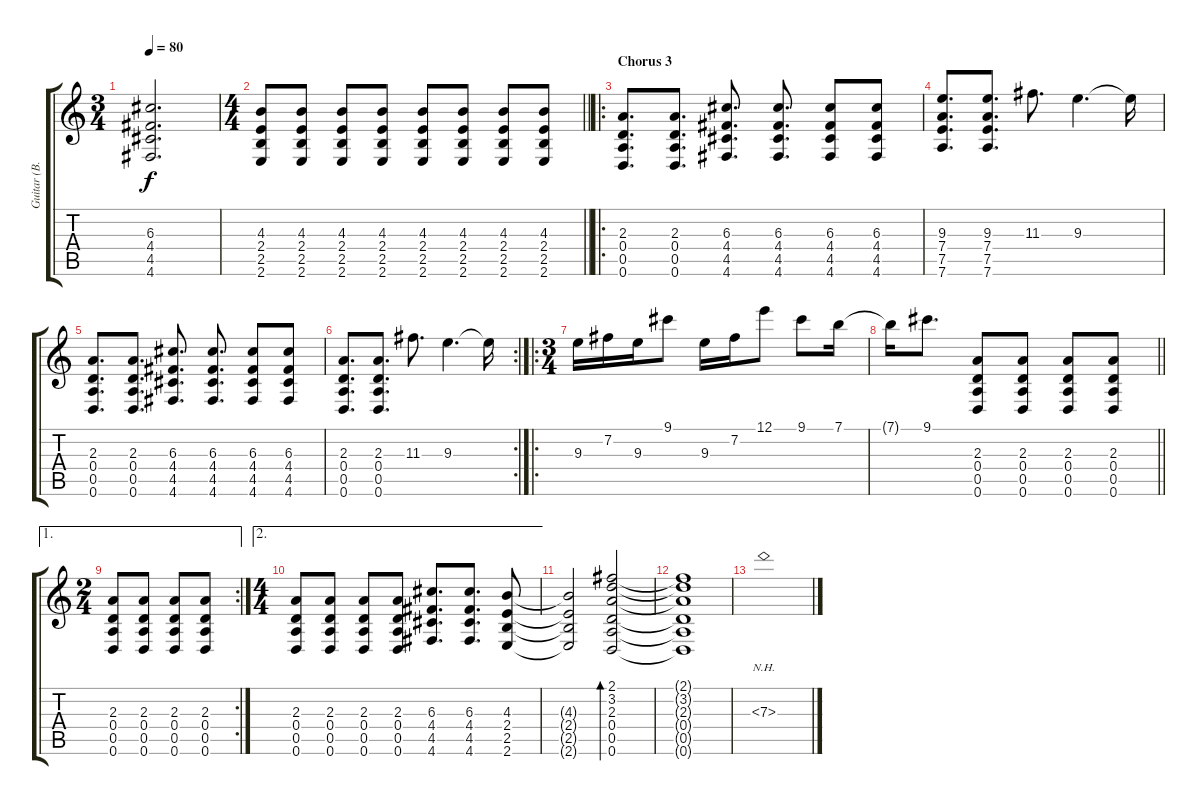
\track ("Guitar (B. Stock)" "Guitar (B.") {instrument electricguitarjazz}
\staff {score tabs}
\tuning (E4 B3 G3 D3 A2 D2) {hide}
\ts (3 4)
\tempo 80
\clef g2
\ks c
(6.3{t} 4.4{t} 4.5{t} 4.6{t}).2{d dy f} |
\ts (4 4)
\barLineRight lightlight
(4.3 2.4 2.5 2.6).8{volume 14 instrument distortionguitar} (4.3 2.4 2.5 2.6).8 (4.3 2.4 2.5 2.6).8 (4.3 2.4 2.5 2.6).8 (4.3 2.4 2.5 2.6).8 (4.3 2.4 2.5 2.6).8 (4.3 2.4 2.5 2.6).8 (4.3 2.4 2.5 2.6).8 |
\ro
\section ("" "Chorus 3")
(2.3 0.4 0.5 0.6).8{d} (2.3 0.4 0.5 0.6).8{d} (6.3 4.4 4.5 4.6).8{d} (6.3 4.4 4.5 4.6).8{d} (6.3 4.4 4.5 4.6).8 (6.3 4.4 4.5 4.6).8 |
(9.3 7.4 7.5 7.6).8{d} (9.3 7.4 7.5 7.6).8{d} 11.3.8{d} 9.3.4{d} 9.3{t}.16 |
(2.3 0.4 0.5 0.6).8{d} (2.3 0.4 0.5 0.6).8{d} (6.3 4.4 4.5 4.6).8{d} (6.3 4.4 4.5 4.6).8{d} (6.3 4.4 4.5 4.6).8 (6.3 4.4 4.5 4.6).8 |
\rc 2
(2.3 0.4 0.5 0.6).8{d} (2.3 0.4 0.5 0.6).8{d} 11.3.8{d} 9.3.4{d} 9.3{t}.16 |
\ro
\ts (3 4)
9.3.16{instrument distortionguitar} 7.2.16 9.3.16 9.1.8 9.3.16 7.2.16 12.1.8 9.1.8 7.1.16 |
\barLineRight lightlight
7.1{t}.16 9.1.8{d} (2.3 0.4 0.5 0.6).8 (2.3 0.4 0.5 0.6).8 (2.3 0.4 0.5 0.6).8 (2.3 0.4 0.5 0.6).8 |
\ae 1
\rc 2
\ts (2 4)
(2.3 0.4 0.5 0.6).8 (2.3 0.4 0.5 0.6).8 (2.3 0.4 0.5 0.6).8 (2.3 0.4 0.5 0.6).8 |
\ae 2
\ts (4 4)
(2.3 0.4 0.5 0.6).8 (2.3 0.4 0.5 0.6).8 (2.3 0.4 0.5 0.6).8 (2.3 0.4 0.5 0.6).8 (6.3 4.4 4.5 4.6).8{d} (6.3 4.4 4.5 4.6).8{d} (4.3 2.4 2.5 2.6).8 |
(4.3{t} 2.4{t} 2.5{t} 2.6{t}).2 (2.1 3.2 2.3 0.4 0.5 0.6).2{bd 120 volume 5} |
(2.1{t} 3.2{t} 2.3{t} 0.4{t} 0.5{t} 0.6{t}).1 |
7.3{nh}.1{volume 16 instrument electricguitarjazz}
